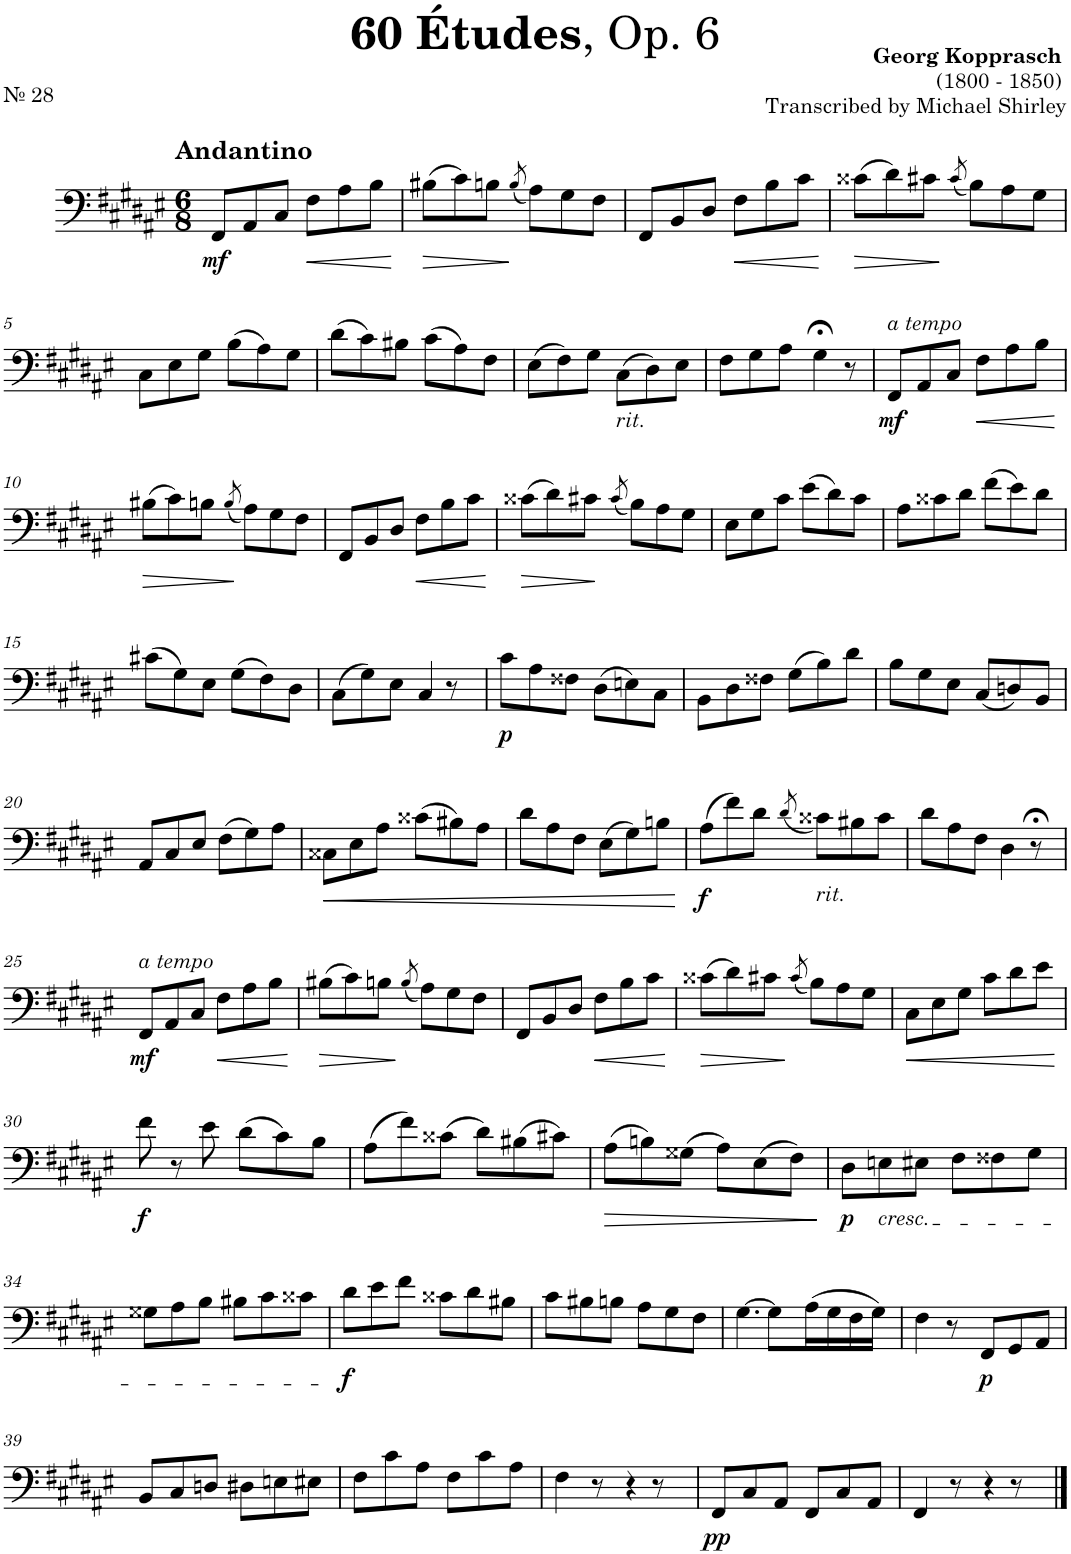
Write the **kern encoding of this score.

**kern	**dynam
*part1	*part1
*staff1	*staff1
*I"Trombone	*
*I'Tbn.	*
*clefF4	*
*k[f#c#g#d#a#e#]	*
*M6/8	*
=1	=1
!LO:TX:a:B:t=Andantino	!
!	!LO:DY:b
8FF#/L	mf
8AA#/	.
8C#/J	.
!	!LO:HP:b
8F#\L	<
8A#\	.
8B\J	.
.	[
=2	=2
!	!LO:HP:b
(8B#X\L	>
8c#\)	.
8Bn\J	.
(8qB/	.
8A#\L)	]
8G#\	.
8F#\J	.
=3	=3
8FF#/L	.
8BB/	.
8D#/J	.
!	!LO:HP:b
8F#\L	<
8B\	.
8c#\J	.
.	[
=4	=4
!	!LO:HP:b
(8c##X\L	>
8d#\)	.
8c#X\J	.
(8qc#/	.
8B\L)	]
8A#\	.
8G#\J	.
!!LO:LB:g=z
=5	=5
8C#\L	.
8E#\	.
8G#\J	.
(8B\L	.
8A#\)	.
8G#\J	.
=6	=6
(8d#\L	.
8c#\)	.
8B#X\J	.
(8c#\L	.
8A#\)	.
8F#\J	.
=7	=7
(8E#\L	.
8F#\)	.
8G#\J	.
!LO:TX:b:i:t=rit.	!
(8C#\L	.
8D#\)	.
8E#\J	.
=8	=8
8F#\L	.
8G#\	.
8A#\J	.
4G#;<\	.
8r	.
=9	=9
!LO:TX:a:i:t=a tempo	!
!	!LO:DY:b
8FF#/L	mf
8AA#/	.
8C#/J	.
!	!LO:HP:b
8F#\L	<
8A#\	.
8B\J	.
.	[
!!LO:LB:g=z
=10	=10
!	!LO:HP:b
(8B#X\L	>
8c#\)	.
8Bn\J	.
(8qB/	.
8A#\L)	]
8G#\	.
8F#\J	.
=11	=11
8FF#/L	.
8BB/	.
8D#/J	.
!	!LO:HP:b
8F#\L	<
8B\	.
8c#\J	.
.	[
=12	=12
!	!LO:HP:b
(8c##X\L	>
8d#\)	.
8c#X\J	.
(8qc#/	.
8B\L)	]
8A#\	.
8G#\J	.
=13	=13
8E#\L	.
8G#\	.
8c#\J	.
(8e#\L	.
8d#\)	.
8c#\J	.
=14	=14
8A#\L	.
8c##X\	.
8d#\J	.
(8f#\L	.
8e#\)	.
8d#\J	.
!!LO:LB:g=z
=15	=15
(8c#X\L	.
8G#\)	.
8E#\J	.
(8G#\L	.
8F#\)	.
8D#\J	.
=16	=16
(8C#\L	.
8G#\)	.
8E#\J	.
4C#/	.
8r	.
=17	=17
!	!LO:DY:b
8c#\L	p
8A#\	.
8F##X\J	.
(8D#\L	.
8En\)	.
8C#\J	.
=18	=18
8BB\L	.
8D#\	.
8F##X\J	.
(8G#\L	.
8B\)	.
8d#\J	.
=19	=19
8B\L	.
8G#\	.
8E#\J	.
(8C#/L	.
8Dn/)	.
8BB/J	.
!!LO:LB:g=z
=20	=20
8AA#/L	.
8C#/	.
8E#/J	.
(8F#\L	.
8G#\)	.
8A#\J	.
=21	=21
!	!LO:HP:b
8C##X\L	<
8E#\	.
8A#\J	.
(8c##X\L	.
8B#X\)	.
8A#\J	.
=22	=22
8d#\L	.
8A#\	.
8F#\J	.
(8E#\L	.
8G#\)	.
8Bn\J	.
.	[
=23	=23
!	!LO:DY:b
(8A#\L	f
8f#\)	.
8d#\J	.
(8qd#/	.
!LO:TX:b:i:t=rit.	!
8c##X\L)	.
8B#X\	.
8c##\J	.
=24	=24
8d#\L	.
8A#\	.
8F#\J	.
4D#\	.
8r;<	.
!!LO:LB:g=z
=25	=25
!LO:TX:a:i:t=a tempo	!
!	!LO:DY:b
8FF#/L	mf
8AA#/	.
8C#/J	.
!	!LO:HP:b
8F#\L	<
8A#\	.
8B\J	.
.	[
=26	=26
!	!LO:HP:b
(8B#X\L	>
8c#\)	.
8Bn\J	.
(8qB/	.
8A#\L)	]
8G#\	.
8F#\J	.
=27	=27
8FF#/L	.
8BB/	.
8D#/J	.
!	!LO:HP:b
8F#\L	<
8B\	.
8c#\J	.
.	[
=28	=28
!	!LO:HP:b
(8c##X\L	>
8d#\)	.
8c#X\J	.
(8qc#/	.
8B\L)	]
8A#\	.
8G#\J	.
=29	=29
!	!LO:HP:b
8C#\L	<
8E#\	.
8G#\J	.
8c#\L	.
8d#\	.
8e#\J	.
.	[
!!LO:LB:g=z
=30	=30
!	!LO:DY:b
8f#\	f
8r	.
8e#\	.
(8d#\L	.
8c#\)	.
8B\J	.
=31	=31
(8A#\L	.
8f#\)	.
(8c##X\J	.
8d#\L)	.
(8B#X\	.
8c#X\J)	.
=32	=32
!	!LO:HP:b
(8A#\L	>
8Bn\)	.
(8G##X\J	.
8A#\L)	.
(8E#\	.
8F#\J)	.
.	]
=33	=33
!	!LO:DY:b
8D#\L	p
!LO:TX:b:i:t=cresc.	!
8En\	.
8E#X\J	.
8F#\L	.
8F##X\	.
8G#\J	.
!!LO:LB:g=z
=34	=34
8G##X\L	.
8A#\	.
8B\J	.
8B#X\L	.
8c#\	.
8c##X\J	.
=35	=35
!	!LO:DY:b
8d#\L	f
8e#\	.
8f#\J	.
8c##X\L	.
8d#\	.
8B#X\J	.
=36	=36
8c#\L	.
8B#X\	.
8Bn\J	.
8A#\L	.
8G#\	.
8F#\J	.
=37	=37
[4.G#\	.
8G#\L]	.
(16A#\L	.
16G#\	.
16F#\	.
16G#\JJ)	.
=38	=38
4F#\	.
8r	.
!	!LO:DY:b
8FF#/L	p
8GG#/	.
8AA#/J	.
!!LO:LB:g=z
=39	=39
8BB/L	.
8C#/	.
8Dn/J	.
8D#X\L	.
8En\	.
8E#X\J	.
=40	=40
8F#\L	.
8c#\	.
8A#\J	.
8F#\L	.
8c#\	.
8A#\J	.
=41	=41
4F#\	.
8r	.
4r	.
8r	.
=42	=42
!	!LO:DY:b
8FF#/L	pp
8C#/	.
8AA#/J	.
8FF#/L	.
8C#/	.
8AA#/J	.
=43	=43
4FF#/	.
8r	.
4r	.
8r	.
==	==
*-	*-
